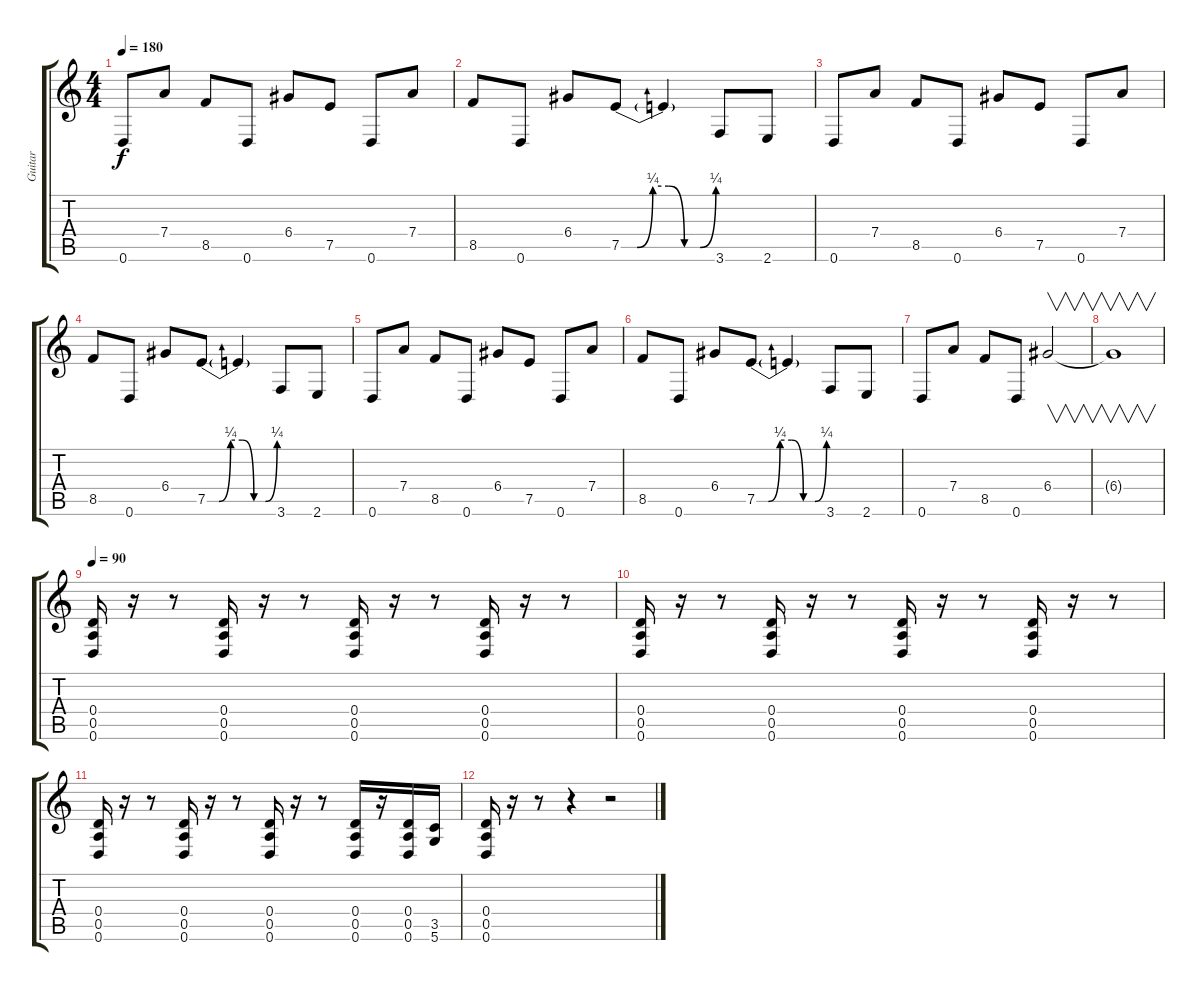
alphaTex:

\track ("Guitar" "Guitar") {instrument distortionguitar}
\staff {score tabs}
\tuning (E4 B3 G3 D3 A2 D2) {hide}
\ts (4 4)
\tempo 180
\clef g2
\ks c
0.6.8{dy f} 7.4.8 8.5.8 0.6.8 6.4.8 7.5.8 0.6.8 7.4.8 |
8.5.8 0.6.8 6.4.8 7.5{be (custom 0 0 10 0 20 1 30 1 40 0 50 0 60 1)}.8 7.5{t}.4 3.6.8 2.6.8 |
0.6.8 7.4.8 8.5.8 0.6.8 6.4.8 7.5.8 0.6.8 7.4.8 |
8.5.8 0.6.8 6.4.8 7.5{be (custom 0 0 10 0 20 1 30 1 40 0 50 0 60 1)}.8 7.5{t}.4 3.6.8 2.6.8 |
0.6.8 7.4.8 8.5.8 0.6.8 6.4.8 7.5.8 0.6.8 7.4.8 |
8.5.8 0.6.8 6.4.8 7.5{be (custom 0 0 10 0 20 1 30 1 40 0 50 0 60 1)}.8 7.5{t}.4 3.6.8 2.6.8 |
0.6.8 7.4.8 8.5.8 0.6.8 6.4.2{v} |
6.4{t}.1{v} |
\tempo 90
(0.4 0.5 0.6).16 r.16 r.8 (0.4 0.5 0.6).16 r.16 r.8 (0.4 0.5 0.6).16 r.16 r.8 (0.4 0.5 0.6).16 r.16 r.8 |
(0.4 0.5 0.6).16 r.16 r.8 (0.4 0.5 0.6).16 r.16 r.8 (0.4 0.5 0.6).16 r.16 r.8 (0.4 0.5 0.6).16 r.16 r.8 |
(0.4 0.5 0.6).16 r.16 r.8 (0.4 0.5 0.6).16 r.16 r.8 (0.4 0.5 0.6).16 r.16 r.8 (0.4 0.5 0.6).16 r.16 (0.4 0.5 0.6).16 (3.5 5.6).16 |
(0.4 0.5 0.6).16 r.16 r.8 r.4 r.2
